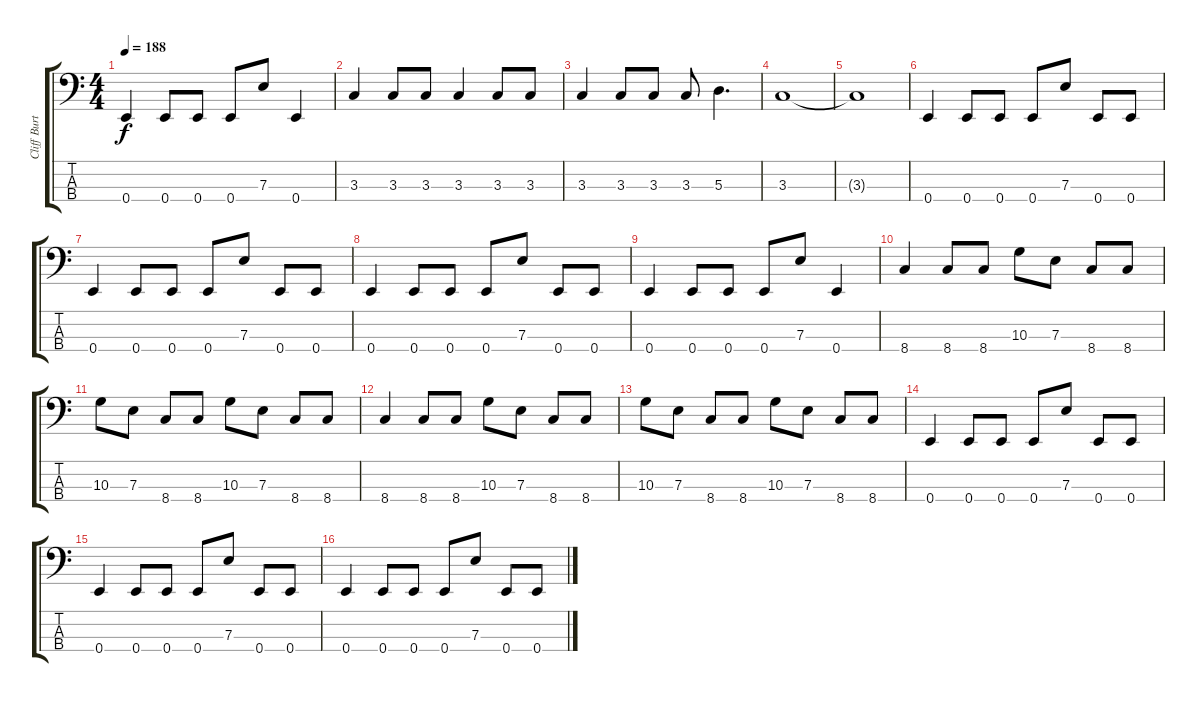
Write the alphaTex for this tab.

\track ("Cliff Burton" "Cliff Burt") {instrument electricbassfinger}
\staff {score tabs}
\tuning (G2 D2 A1 E1) {hide}
\ts (4 4)
\tempo 188
\clef f4
\ks c
0.4.4{dy f} 0.4.8 0.4.8 0.4.8 7.3.8 0.4.4 |
3.3.4 3.3.8 3.3.8 3.3.4 3.3.8 3.3.8 |
3.3.4 3.3.8 3.3.8 3.3.8 5.3.4{d} |
3.3.1 |
3.3{t}.1 |
0.4.4 0.4.8 0.4.8 0.4.8 7.3.8 0.4.8 0.4.8 |
0.4.4 0.4.8 0.4.8 0.4.8 7.3.8 0.4.8 0.4.8 |
0.4.4 0.4.8 0.4.8 0.4.8 7.3.8 0.4.8 0.4.8 |
0.4.4 0.4.8 0.4.8 0.4.8 7.3.8 0.4.4 |
8.4.4 8.4.8 8.4.8 10.3.8 7.3.8 8.4.8 8.4.8 |
10.3.8 7.3.8 8.4.8 8.4.8 10.3.8 7.3.8 8.4.8 8.4.8 |
8.4.4 8.4.8 8.4.8 10.3.8 7.3.8 8.4.8 8.4.8 |
10.3.8 7.3.8 8.4.8 8.4.8 10.3.8 7.3.8 8.4.8 8.4.8 |
0.4.4 0.4.8 0.4.8 0.4.8 7.3.8 0.4.8 0.4.8 |
0.4.4 0.4.8 0.4.8 0.4.8 7.3.8 0.4.8 0.4.8 |
0.4.4 0.4.8 0.4.8 0.4.8 7.3.8 0.4.8 0.4.8
